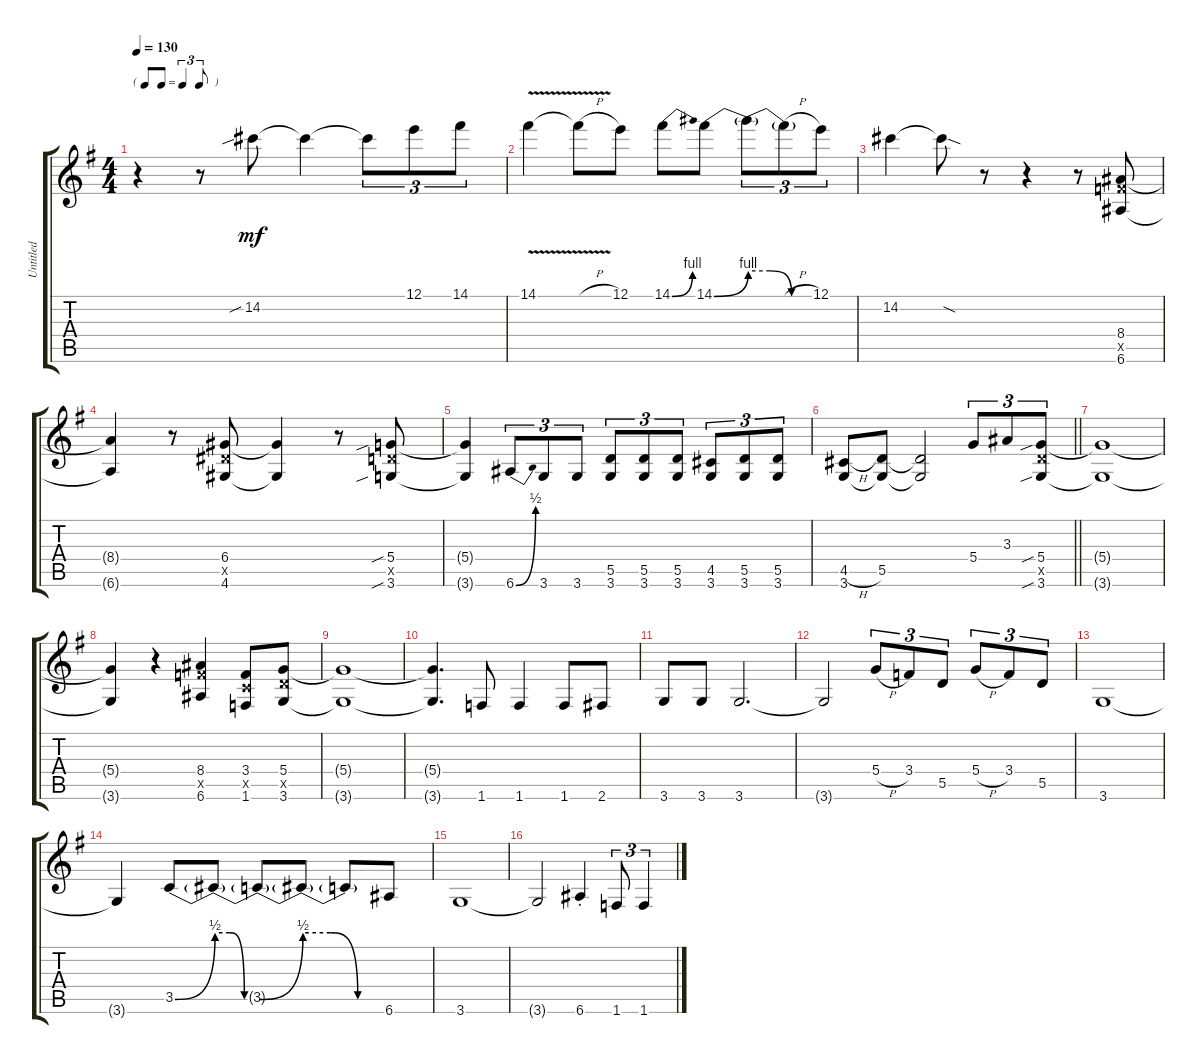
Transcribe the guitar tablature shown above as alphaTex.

\track ("Untitled" "Untitled") {instrument distortionguitar}
\staff {score tabs}
\tuning (E4 B3 G3 D3 A2 E2) {hide}
\ts (4 4)
\tf triplet8th
\tempo 130
\clef g2
\ks g
r.4{dy mf} r.8 14.2{sib}.8 14.2{t}.4 14.2{t}.8{tu (3 2)} 12.1.8{tu (3 2)} 14.1.8{tu (3 2)} |
14.1{v}.4 14.1{h t}.8 12.1.8 14.1{be (bend 0 0 60 4)}.8 14.1{be (bend 0 0 60 4)}.8 14.1{be (custom 0 4 20 4 40 0 60 0) t}.8{tu (3 2)} 14.1{h t}.8{tu (3 2)} 12.1.8{tu (3 2)} |
14.2.4 14.2{sod t}.8 r.8 r.4 r.8 (8.4 8.5{x} 6.6).8 |
(8.4{t} 6.6{t}).4 r.8 (6.4 6.5{x} 4.6).8 (6.4{t} 4.6{t}).4 r.8 (5.4{sib} 5.5{x} 3.6{sib}).8 |
(5.4{t} 3.6{t}).4 6.6{be (bend 0 0 60 2)}.8{tu (3 2)} 3.6.8{tu (3 2)} 3.6.8{tu (3 2)} (5.5 3.6).8{tu (3 2)} (5.5 3.6).8{tu (3 2)} (5.5 3.6).8{tu (3 2)} (4.5 3.6).8{tu (3 2)} (5.5 3.6).8{tu (3 2)} (5.5 3.6).8{tu (3 2)} |
\barLineRight lightlight
(4.5{h} 3.6).8 (5.5 3.6{t}).8 (5.5{t} 3.6{t}).2 5.4.8{tu (3 2)} 3.3.8{tu (3 2)} (5.4{sib} 5.5{x} 3.6{sib}).8{tu (3 2)} |
(5.4{t} 3.6{t}).1 |
(5.4{t} 3.6{t}).4 r.4 (8.4 8.5{x} 6.6).4 (3.4 3.5{x} 1.6).8 (5.4 5.5{x} 3.6).8 |
(5.4{t} 3.6{t}).1 |
(5.4{t} 3.6{t}).4{d} 1.6.8 1.6.4 1.6.8 2.6.8 |
3.6.8 3.6.8 3.6.2{d} |
3.6{t}.2 5.4{h}.8{tu (3 2)} 3.4.8{tu (3 2)} 5.5.8{tu (3 2)} 5.4{h}.8{tu (3 2)} 3.4.8{tu (3 2)} 5.5.8{tu (3 2)} |
3.6.1 |
3.6{t}.4 3.5{be (bend 0 0 60 2)}.8 3.5{be (custom 0 2 20 2 40 0 60 0) t}.8 3.5{be (bend 0 0 60 2) t}.8 3.5{be (custom 0 2 20 2 40 0 60 0) t}.8 3.5{t}.8 6.6.8 |
3.6.1 |
3.6{t}.2 6.6{st}.4 1.6.8{tu (3 2)} 1.6.4{tu (3 2)}
